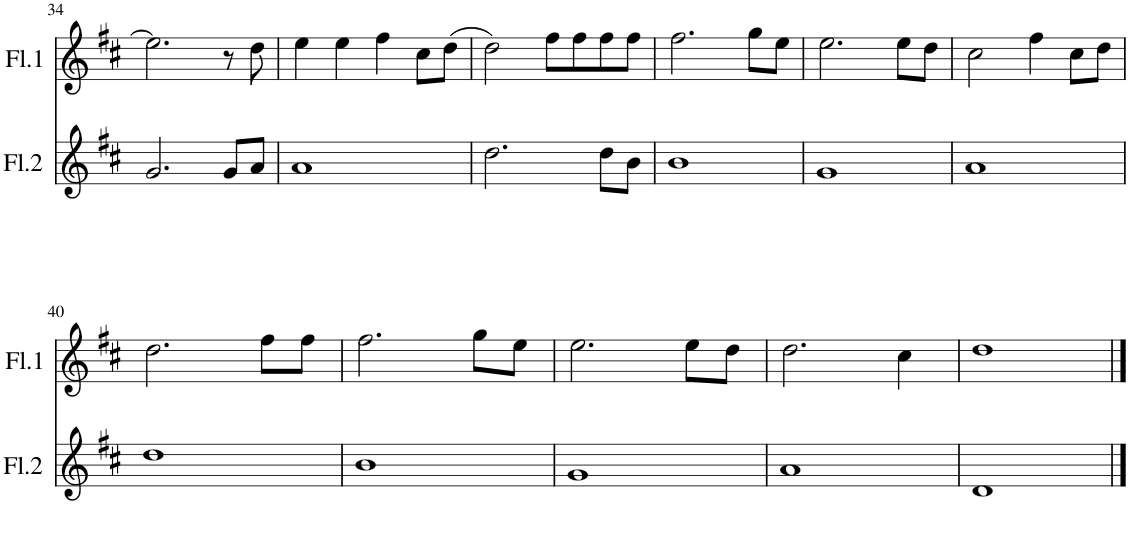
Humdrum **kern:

**kern	**kern
*part2	*part1
*staff2	*staff1
*I"Flauta 2	*I"Flauta 1
*I'Fl.2	*I'Fl.1
!!LO:PB:g=z
*clefG2	*clefG2
*k[f#c#]	*k[f#c#]
*M4/4	*M4/4
=34	=34
2.g/	2.ee\]
8g/L	8r
8a/J	8dd\
=35	=35
1a	4ee\
.	4ee\
.	4ff#\
.	8cc#\L
.	(8dd\J
=36	=36
2.dd\	2dd\)
.	8ff#\L
.	8ff#\
8dd\L	8ff#\
8b\J	8ff#\J
=37	=37
1b	2.ff#\
.	8gg\L
.	8ee\J
=38	=38
1g	2.ee\
.	8ee\L
.	8dd\J
=39	=39
1a	2cc#\
.	4ff#\
.	8cc#\L
.	8dd\J
!!LO:LB:g=z
=40	=40
1dd	2.dd\
.	8ff#\L
.	8ff#\J
=41	=41
1b	2.ff#\
.	8gg\L
.	8ee\J
=42	=42
1g	2.ee\
.	8ee\L
.	8dd\J
=43	=43
1a	2.dd\
.	4cc#\
=44	=44
1d	1dd
==	==
*-	*-
